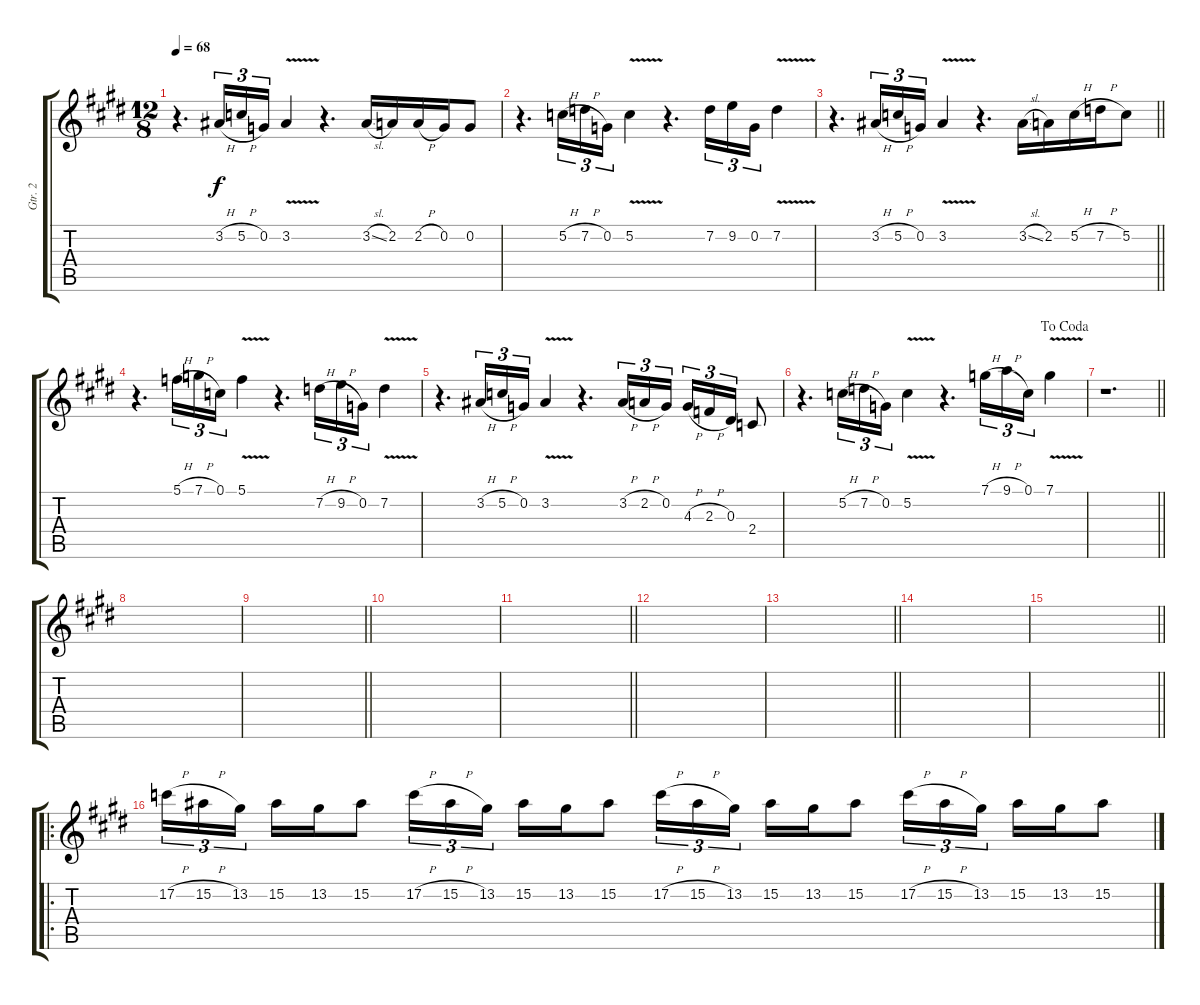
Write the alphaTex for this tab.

\track ("Gtr. 2" "Gtr. 2") {instrument overdrivenguitar}
\staff {score tabs}
\tuning (C4 G3 Eb3 Bb2 F2 C2) {hide}
\ts (12 8)
\tempo 68
\clef g2
\ks e
r.4{d dy f} 3.2{h}.16{tu (3 2)} 5.2{h}.16{tu (3 2)} 0.2.16{tu (3 2)} 3.2{v}.4 r.4{d} 3.2{sl}.16 2.2.16 2.2{h}.16 0.2.16 0.2.8 |
r.4{d} 5.2{h}.16{tu (3 2)} 7.2{h}.16{tu (3 2)} 0.2.16{tu (3 2)} 5.2{v}.4 r.4{d} 7.2.16{tu (3 2)} 9.2.16{tu (3 2)} 0.2.16{tu (3 2)} 7.2{v}.4 |
\barLineRight lightlight
r.4{d} 3.2{h}.16{tu (3 2)} 5.2{h}.16{tu (3 2)} 0.2.16{tu (3 2)} 3.2{v}.4 r.4{d} 3.2{sl}.16 2.2.16 5.2{h}.16 7.2{h}.16 5.2.8 |
r.4{d} 5.1{h}.16{tu (3 2)} 7.1{h}.16{tu (3 2)} 0.1.16{tu (3 2)} 5.1{v}.4 r.4{d} 7.2{h}.16{tu (3 2)} 9.2{h}.16{tu (3 2)} 0.2.16{tu (3 2)} 7.2{v}.4 |
r.4{d} 3.2{h}.16{tu (3 2)} 5.2{h}.16{tu (3 2)} 0.2.16{tu (3 2)} 3.2{v}.4 r.4{d} 3.2{h}.16{tu (3 2)} 2.2{h}.16{tu (3 2)} 0.2.16{tu (3 2) beam splitsecondary} 4.3{h}.16{tu (3 2)} 2.3{h}.16{tu (3 2)} 0.3.16{tu (3 2)} 2.4.8 |
\jump dacoda
r.4{d} 5.2{h}.16{tu (3 2)} 7.2{h}.16{tu (3 2)} 0.2.16{tu (3 2)} 5.2{v}.4 r.4{d} 7.1{h}.16{tu (3 2)} 9.1{h}.16{tu (3 2)} 0.1.16{tu (3 2)} 7.1{v}.4 |
\barLineRight lightlight
r.1{d} |
|
\barLineRight lightlight
|
|
\barLineRight lightlight
|
|
\barLineRight lightlight
|
|
\barLineRight lightlight
|
\ro
17.2{h}.16{tu (3 2)} 15.2{h}.16{tu (3 2)} 13.2.16{tu (3 2) beam splitsecondary} 15.2.16 13.2.16 15.2.8 17.2{h}.16{tu (3 2)} 15.2{h}.16{tu (3 2)} 13.2.16{tu (3 2) beam splitsecondary} 15.2.16 13.2.16 15.2.8 17.2{h}.16{tu (3 2)} 15.2{h}.16{tu (3 2)} 13.2.16{tu (3 2) beam splitsecondary} 15.2.16 13.2.16 15.2.8 17.2{h}.16{tu (3 2)} 15.2{h}.16{tu (3 2)} 13.2.16{tu (3 2) beam splitsecondary} 15.2.16 13.2.16 15.2.8
